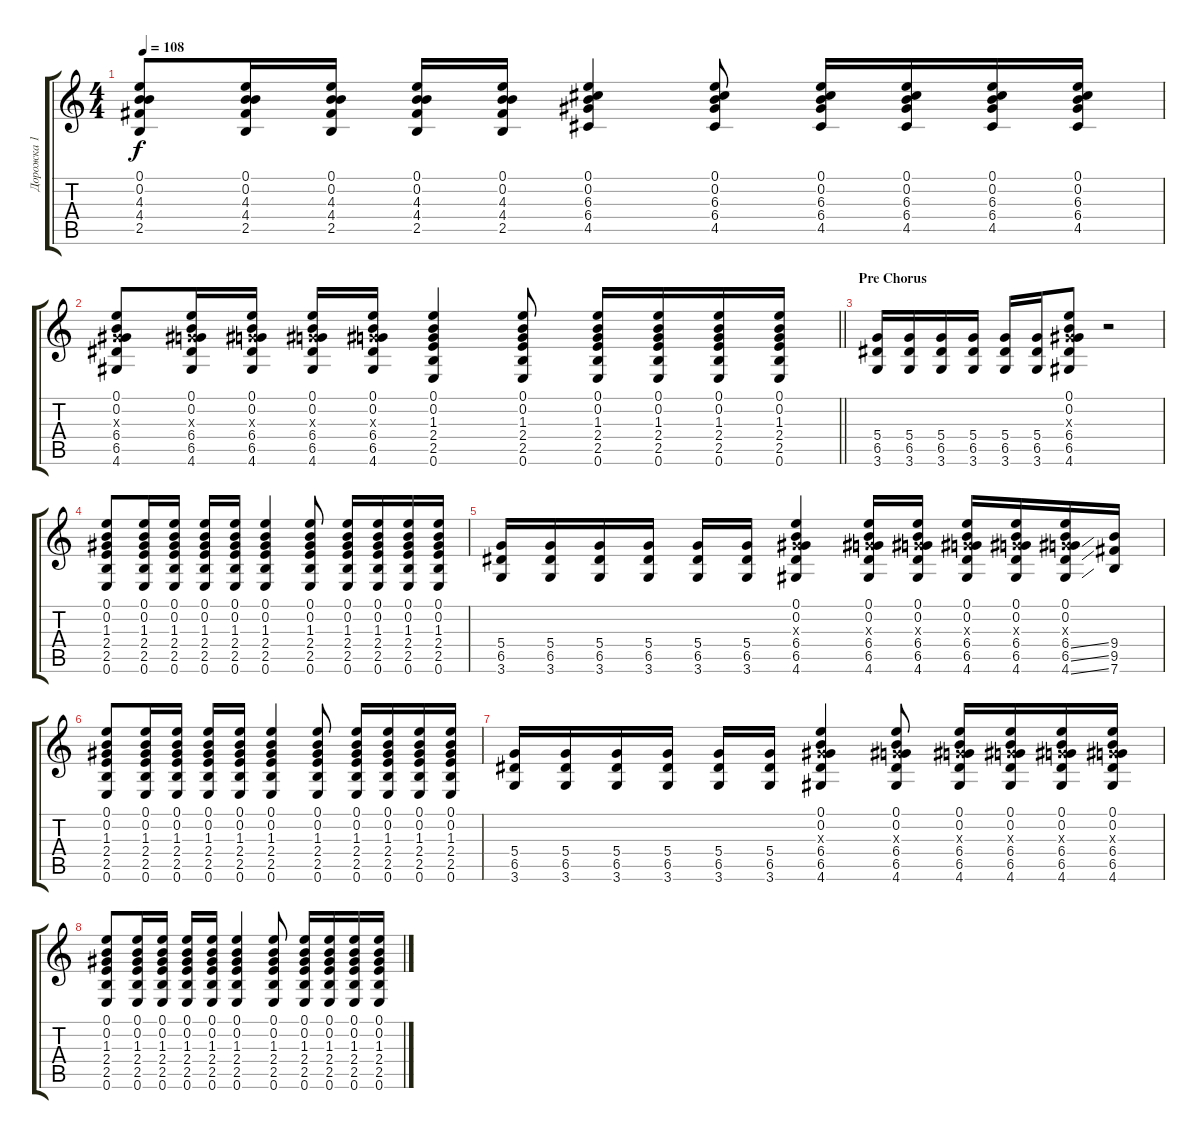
\track ("Дорожка 1" "Дорожка 1") {instrument acousticguitarsteel}
\staff {score tabs}
\tuning (E4 B3 G3 D3 A2 E2) {hide}
\ts (4 4)
\tempo 108
\clef g2
\ks c
(0.1 0.2 4.3 4.4 2.5).8{dy f} (0.1 0.2 4.3 4.4 2.5).16 (0.1 0.2 4.3 4.4 2.5).16 (0.1 0.2 4.3 4.4 2.5).16 (0.1 0.2 4.3 4.4 2.5).16 (0.1 0.2 6.3 6.4 4.5).4 (0.1 0.2 6.3 6.4 4.5).8 (0.1 0.2 6.3 6.4 4.5).16 (0.1 0.2 6.3 6.4 4.5).16 (0.1 0.2 6.3 6.4 4.5).16 (0.1 0.2 6.3 6.4 4.5).16 |
\barLineRight lightlight
(0.1 0.2 0.3{x} 6.4 6.5 4.6).8 (0.1 0.2 0.3{x} 6.4 6.5 4.6).16 (0.1 0.2 0.3{x} 6.4 6.5 4.6).16 (0.1 0.2 0.3{x} 6.4 6.5 4.6).16 (0.1 0.2 0.3{x} 6.4 6.5 4.6).16 (0.1 0.2 1.3 2.4 2.5 0.6).4 (0.1 0.2 1.3 2.4 2.5 0.6).8 (0.1 0.2 1.3 2.4 2.5 0.6).16 (0.1 0.2 1.3 2.4 2.5 0.6).16 (0.1 0.2 1.3 2.4 2.5 0.6).16 (0.1 0.2 1.3 2.4 2.5 0.6).16 |
\section ("" "Pre Chorus")
(5.4 6.5 3.6).16 (5.4 6.5 3.6).16 (5.4 6.5 3.6).16 (5.4 6.5 3.6).16 (5.4 6.5 3.6).16 (5.4 6.5 3.6).16 (0.1 0.2 0.3{x} 6.4 6.5 4.6).8 r.2 |
(0.1 0.2 1.3 2.4 2.5 0.6).8 (0.1 0.2 1.3 2.4 2.5 0.6).16 (0.1 0.2 1.3 2.4 2.5 0.6).16 (0.1 0.2 1.3 2.4 2.5 0.6).16 (0.1 0.2 1.3 2.4 2.5 0.6).16 (0.1 0.2 1.3 2.4 2.5 0.6).4 (0.1 0.2 1.3 2.4 2.5 0.6).8 (0.1 0.2 1.3 2.4 2.5 0.6).16 (0.1 0.2 1.3 2.4 2.5 0.6).16 (0.1 0.2 1.3 2.4 2.5 0.6).16 (0.1 0.2 1.3 2.4 2.5 0.6).16 |
(5.4 6.5 3.6).16 (5.4 6.5 3.6).16 (5.4 6.5 3.6).16 (5.4 6.5 3.6).16 (5.4 6.5 3.6).16 (5.4 6.5 3.6).16 (0.1 0.2 0.3{x} 6.4 6.5 4.6).4 (0.1 0.2 0.3{x} 6.4 6.5 4.6).16 (0.1 0.2 0.3{x} 6.4 6.5 4.6).16 (0.1 0.2 0.3{x} 6.4 6.5 4.6).16 (0.1 0.2 0.3{x} 6.4 6.5 4.6).16 (0.1 0.2 0.3{x} 6.4{ss} 6.5{ss} 4.6{ss}).16 (9.4 9.5 7.6).16 |
(0.1 0.2 1.3 2.4 2.5 0.6).8 (0.1 0.2 1.3 2.4 2.5 0.6).16 (0.1 0.2 1.3 2.4 2.5 0.6).16 (0.1 0.2 1.3 2.4 2.5 0.6).16 (0.1 0.2 1.3 2.4 2.5 0.6).16 (0.1 0.2 1.3 2.4 2.5 0.6).4 (0.1 0.2 1.3 2.4 2.5 0.6).8 (0.1 0.2 1.3 2.4 2.5 0.6).16 (0.1 0.2 1.3 2.4 2.5 0.6).16 (0.1 0.2 1.3 2.4 2.5 0.6).16 (0.1 0.2 1.3 2.4 2.5 0.6).16 |
(5.4 6.5 3.6).16 (5.4 6.5 3.6).16 (5.4 6.5 3.6).16 (5.4 6.5 3.6).16 (5.4 6.5 3.6).16 (5.4 6.5 3.6).16 (0.1 0.2 0.3{x} 6.4 6.5 4.6).4 (0.1 0.2 0.3{x} 6.4 6.5 4.6).8 (0.1 0.2 0.3{x} 6.4 6.5 4.6).16 (0.1 0.2 0.3{x} 6.4 6.5 4.6).16 (0.1 0.2 0.3{x} 6.4 6.5 4.6).16 (0.1 0.2 0.3{x} 6.4 6.5 4.6).16 |
(0.1 0.2 1.3 2.4 2.5 0.6).8 (0.1 0.2 1.3 2.4 2.5 0.6).16 (0.1 0.2 1.3 2.4 2.5 0.6).16 (0.1 0.2 1.3 2.4 2.5 0.6).16 (0.1 0.2 1.3 2.4 2.5 0.6).16 (0.1 0.2 1.3 2.4 2.5 0.6).4 (0.1 0.2 1.3 2.4 2.5 0.6).8 (0.1 0.2 1.3 2.4 2.5 0.6).16 (0.1 0.2 1.3 2.4 2.5 0.6).16 (0.1 0.2 1.3 2.4 2.5 0.6).16 (0.1 0.2 1.3 2.4 2.5 0.6).16
